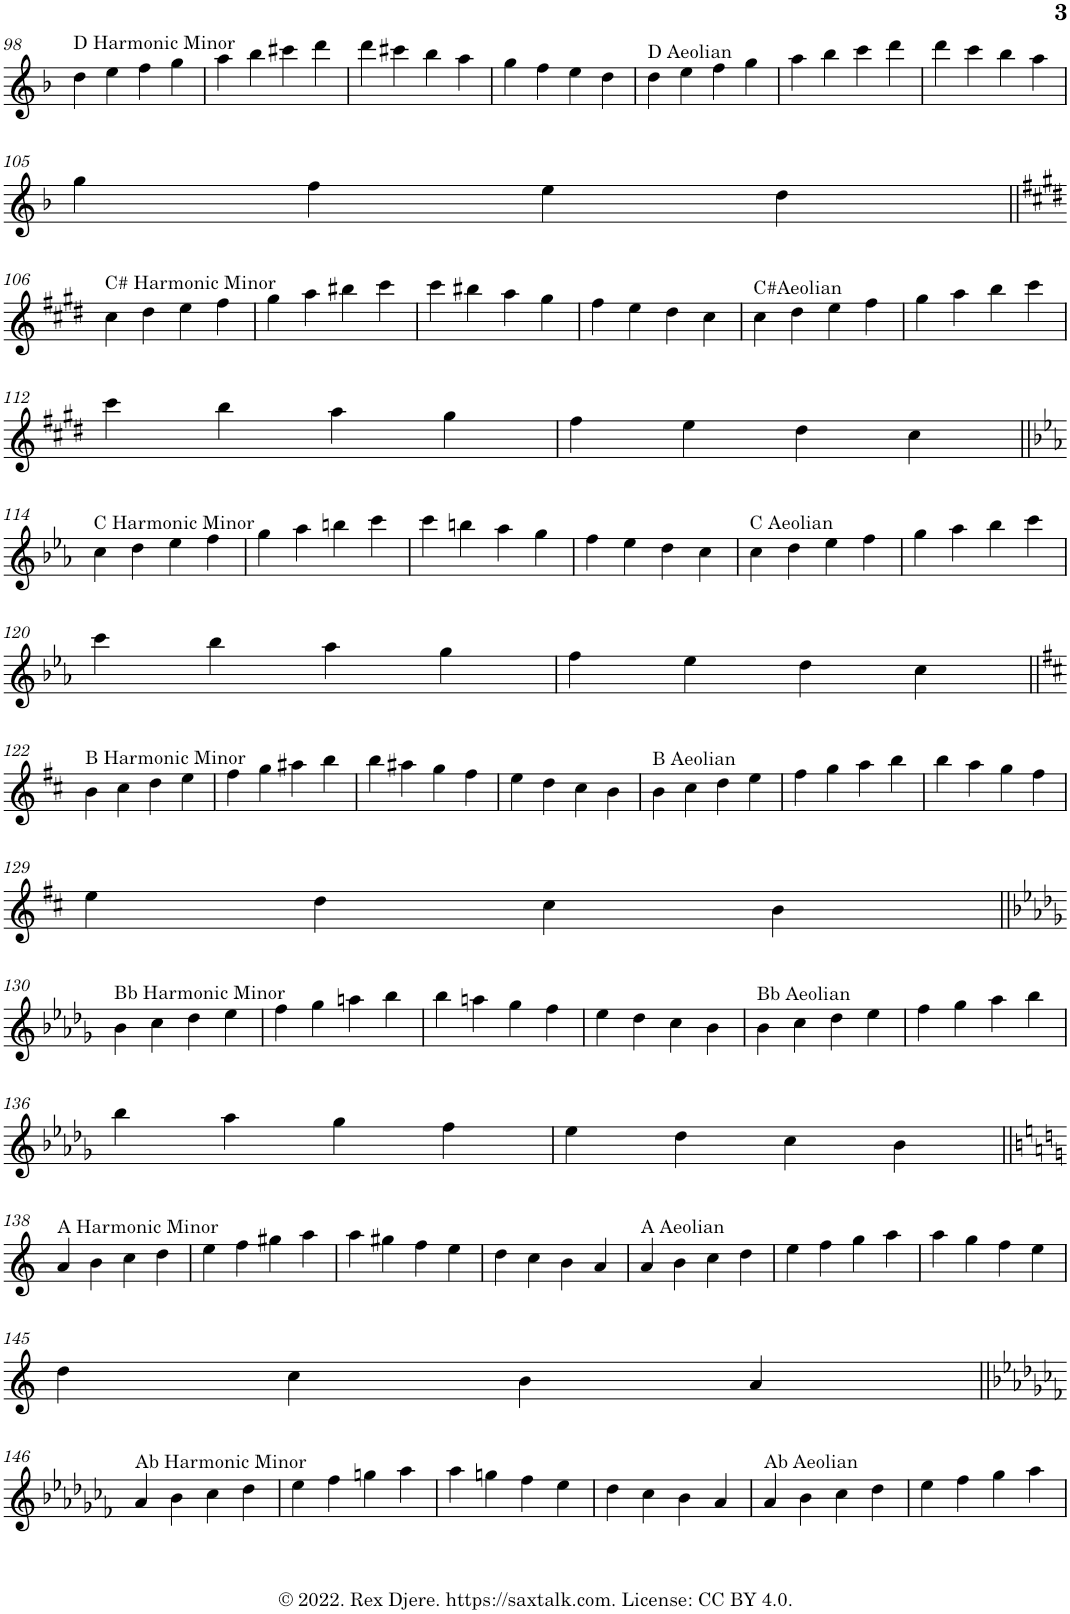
**kern
*part1
*staff1
*I"Alto Saxophone
*I'A. Sax.
!!LO:PB:g=z
*clefG2
*Trd5c9
*k[b-]
*M4/4
=98
!LO:TX:a:t=D Harmonic Minor
4dd\
4ee\
4ff\
4gg\
=99
4aa\
4bb-\
4ccc#X\
4ddd\
=100
4ddd\
4ccc#X\
4bb-\
4aa\
=101
4gg\
4ff\
4ee\
4dd\
=102
!LO:TX:a:t=D Aeolian
4dd\
4ee\
4ff\
4gg\
=103
4aa\
4bb-\
4ccc\
4ddd\
=104
4ddd\
4ccc\
4bb-\
4aa\
!!LO:LB:g=z
=105
4gg\
4ff\
4ee\
4dd\
!!LO:LB:g=z
=106||
*k[f#c#g#d#]
!LO:TX:a:t=C# Harmonic Minor
4cc#\
4dd#\
4ee\
4ff#\
=107
4gg#\
4aa\
4bb#X\
4ccc#\
=108
4ccc#\
4bb#X\
4aa\
4gg#\
=109
4ff#\
4ee\
4dd#\
4cc#\
=110
!LO:TX:a:t=C#Aeolian
4cc#\
4dd#\
4ee\
4ff#\
=111
4gg#\
4aa\
4bb\
4ccc#\
!!LO:LB:g=z
=112
4ccc#\
4bb\
4aa\
4gg#\
=113
4ff#\
4ee\
4dd#\
4cc#\
!!LO:LB:g=z
=114||
*k[b-e-a-]
!LO:TX:a:t=C Harmonic Minor
4cc\
4dd\
4ee-\
4ff\
=115
4gg\
4aa-\
4bbn\
4ccc\
=116
4ccc\
4bbn\
4aa-\
4gg\
=117
4ff\
4ee-\
4dd\
4cc\
=118
!LO:TX:a:t=C Aeolian
4cc\
4dd\
4ee-\
4ff\
=119
4gg\
4aa-\
4bb-\
4ccc\
!!LO:LB:g=z
=120
4ccc\
4bb-\
4aa-\
4gg\
=121
4ff\
4ee-\
4dd\
4cc\
!!LO:LB:g=z
=122||
*k[f#c#]
!LO:TX:a:t=B Harmonic Minor
4b\
4cc#\
4dd\
4ee\
=123
4ff#\
4gg\
4aa#X\
4bb\
=124
4bb\
4aa#X\
4gg\
4ff#\
=125
4ee\
4dd\
4cc#\
4b\
=126
!LO:TX:a:t=B Aeolian
4b\
4cc#\
4dd\
4ee\
=127
4ff#\
4gg\
4aa\
4bb\
=128
4bb\
4aa\
4gg\
4ff#\
!!LO:LB:g=z
=129
4ee\
4dd\
4cc#\
4b\
!!LO:LB:g=z
=130||
*k[b-e-a-d-g-]
!LO:TX:a:t=Bb Harmonic Minor
4b-\
4cc\
4dd-\
4ee-\
=131
4ff\
4gg-\
4aan\
4bb-\
=132
4bb-\
4aan\
4gg-\
4ff\
=133
4ee-\
4dd-\
4cc\
4b-\
=134
!LO:TX:a:t=Bb Aeolian
4b-\
4cc\
4dd-\
4ee-\
=135
4ff\
4gg-\
4aa-\
4bb-\
!!LO:LB:g=z
=136
4bb-\
4aa-\
4gg-\
4ff\
=137
4ee-\
4dd-\
4cc\
4b-\
!!LO:LB:g=z
=138||
*k[]
!LO:TX:a:t=A Harmonic Minor
4a/
4b\
4cc\
4dd\
=139
4ee\
4ff\
4gg#X\
4aa\
=140
4aa\
4gg#X\
4ff\
4ee\
=141
4dd\
4cc\
4b\
4a/
=142
!LO:TX:a:t=A Aeolian
4a/
4b\
4cc\
4dd\
=143
4ee\
4ff\
4gg\
4aa\
=144
4aa\
4gg\
4ff\
4ee\
!!LO:LB:g=z
=145
4dd\
4cc\
4b\
4a/
!!LO:LB:g=z
=146||
*k[b-e-a-d-g-c-f-]
!LO:TX:a:t=Ab Harmonic Minor
4a-/
4b-\
4cc-\
4dd-\
=147
4ee-\
4ff-\
4ggn\
4aa-\
=148
4aa-\
4ggn\
4ff-\
4ee-\
=149
4dd-\
4cc-\
4b-\
4a-/
=150
!LO:TX:a:t=Ab Aeolian
4a-/
4b-\
4cc-\
4dd-\
=151
4ee-\
4ff-\
4gg-\
4aa-\
=
*-
